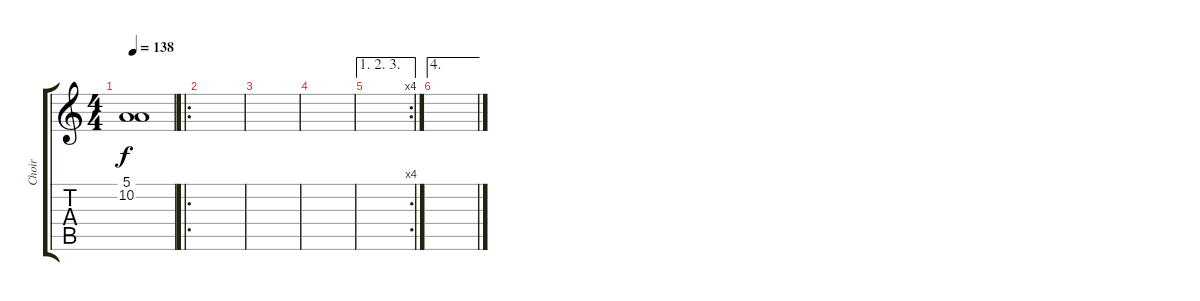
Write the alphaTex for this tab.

\track ("Choir" "Choir") {instrument synthvoice}
\staff {score tabs}
\tuning (E4 B3 G3 D3 A2 E2) {hide}
\ts (4 4)
\tempo 138
\clef g2
\ks c
(5.1{t} 10.2{t}).1{dy f} |
\ro
|
|
|
\ae (1 2 3)
\rc 4
|
\ae 4
